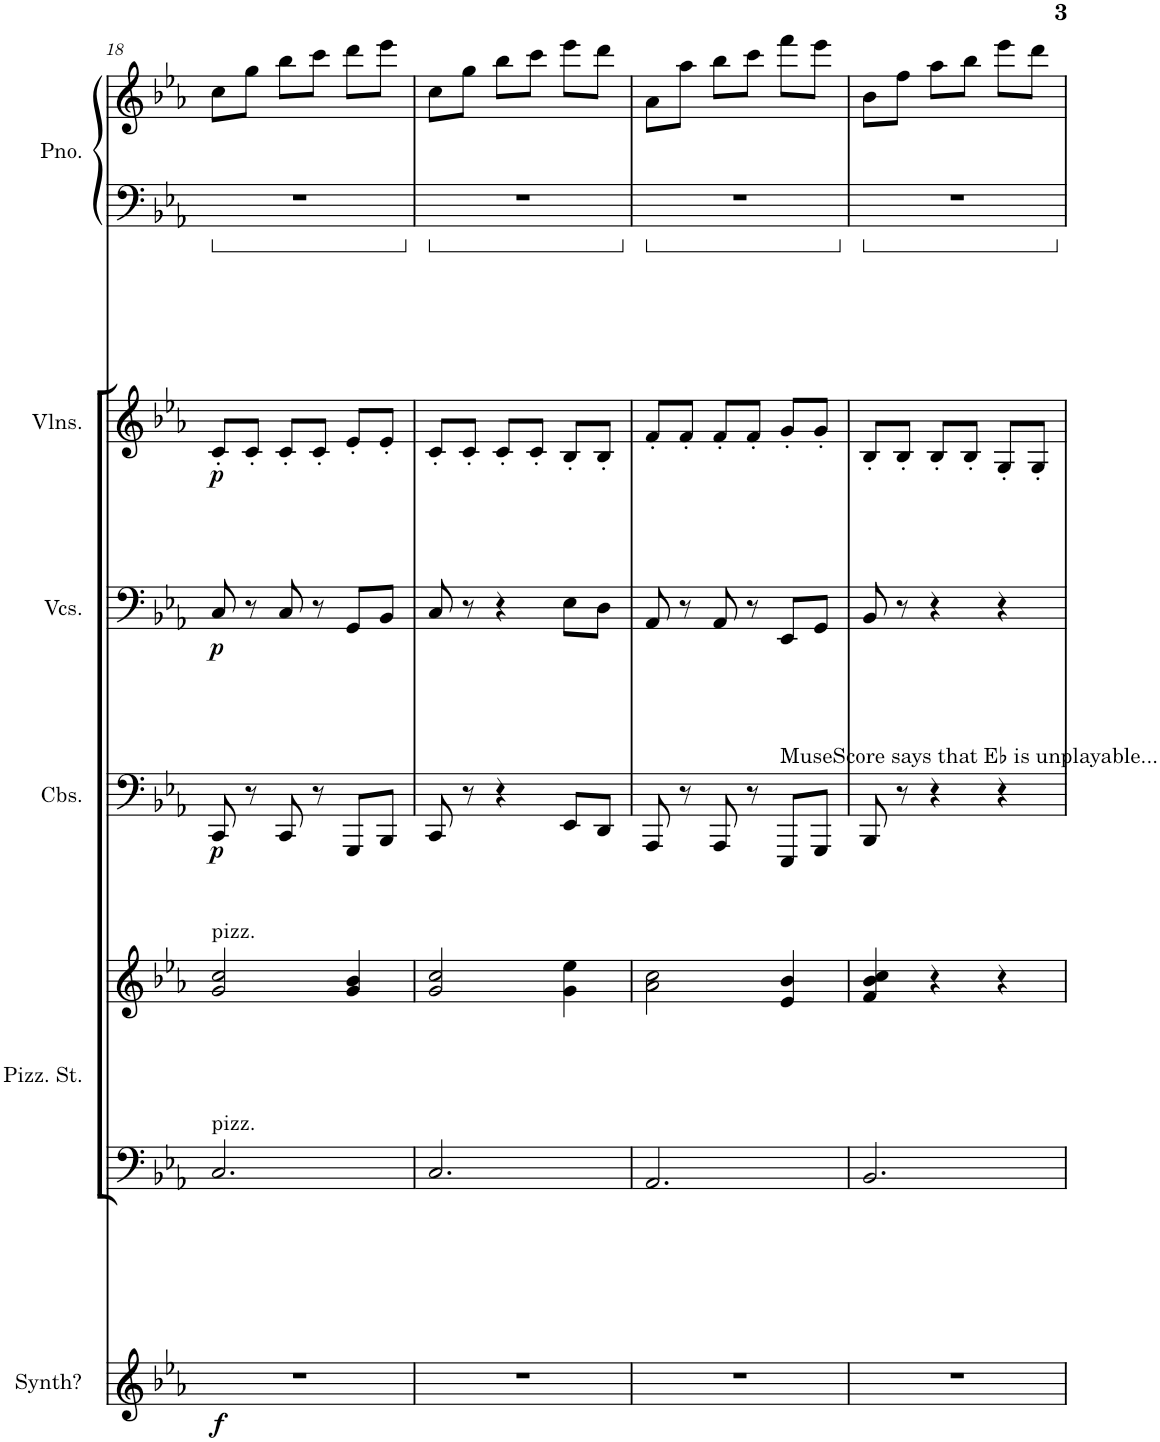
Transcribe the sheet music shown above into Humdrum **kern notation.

**kern	**kern	**kern	**dynam	**kern	**dynam	**kern	**dynam	**kern	**kern	**kern	**kern	**kern	**kern	**kern	**kern
*part11	*part11	*part10	*part10	*part9	*part9	*part8	*part8	*part7	*part7	*part6	*part5	*part4	*part3	*part2	*part1
*staff13	*staff12	*staff11	*staff11	*staff10	*staff10	*staff9	*staff9	*staff8	*staff7	*staff6	*staff5	*staff4	*staff3	*staff2	*staff1
*I"Pizzicato Strings	*	*I"Contrabasses	*	*I"Violoncellos	*	*I"Violins	*	*I"Piano	*	*I"Glockenspiel	*I"Horn in C 2	*I"Horn in C 1	*I"Flute 3	*I"Flute 2	*I"Flute 1
*I'Pizz. St.	*	*I'Cbs.	*	*I'Vcs.	*	*I'Vlns.	*	*I'Pno.	*	*I'Glock.	*	*	*I'Fl. 3	*I'Fl. 2	*I'Fl. 1
!!LO:PB:g=z
*clefF4	*clefG2	*clefF4	*	*clefF4	*	*clefG2	*	*clefF4	*clefG2	*clefG^^2	*clefF4	*clefF4	*clefG2	*clefG2	*clefG2
*	*	*	*	*	*	*	*	*	*	*	*ITrd7c12	*ITrd7c12	*	*	*
*k[b-e-a-]	*k[b-e-a-]	*k[b-e-a-]	*	*k[b-e-a-]	*	*k[b-e-a-]	*	*k[b-e-a-]	*k[b-e-a-]	*k[b-e-a-]	*k[b-e-a-]	*k[b-e-a-]	*k[b-e-a-]	*k[b-e-a-]	*k[b-e-a-]
*M3/4	*M3/4	*M3/4	*	*M3/4	*	*M3/4	*	*M3/4	*M3/4	*M3/4	*M3/4	*M3/4	*M3/4	*M3/4	*M3/4
=18	=18	=18	=18	=18	=18	=18	=18	=18	=18	=18	=18	=18	=18	=18	=18
!	!	!	!	!	!	!	!	!LO:TX:a:color=#FFFFFF:t=.	!	!	!	!	!	!	!
!	!LO:TX:a:t=pizz.	!	!	!	!	!	!	!	!	!	!	!	!	!	!
!LO:TX:a:t=pizz.	!	!	!	!	!	!	!	!	!	!	!	!	!	!	!
!	!	!	!LO:DY:b	!	!LO:DY:b	!	!LO:DY:b	!	!	!	!	!	!	!	!
2.C/	2g/ 2cc/	8CC/	p	8C/	p	8c'/L	p	2.r	8cc\L	2.r	2.r	2.r	2.r	2.r	2.r
.	.	8r	.	8r	.	8c'/J	.	.	8gg\J	.	.	.	.	.	.
.	.	8CC/	.	8C/	.	8c'/L	.	.	8bb-\L	.	.	.	.	.	.
.	.	8r	.	8r	.	8c'/J	.	.	8ccc\J	.	.	.	.	.	.
.	4g/ 4b-/	8GGG/L	.	8GG/L	.	8e-'/L	.	.	8ddd\L	.	.	.	.	.	.
.	.	8BBB-/J	.	8BB-/J	.	8e-'/J	.	.	8eee-\J	.	.	.	.	.	.
=19	=19	=19	=19	=19	=19	=19	=19	=19	=19	=19	=19	=19	=19	=19	=19
2.C/	2g/ 2cc/	8CC/	.	8C/	.	8c'/L	.	2.r	8cc\L	2.r	2.r	2.r	2.r	2.r	2.r
.	.	8r	.	8r	.	8c'/J	.	.	8gg\J	.	.	.	.	.	.
.	.	4r	.	4r	.	8c'/L	.	.	8bb-\L	.	.	.	.	.	.
.	.	.	.	.	.	8c'/J	.	.	8ccc\J	.	.	.	.	.	.
.	4g\ 4ee-\	8EE-/L	.	8E-\L	.	8B-'/L	.	.	8eee-\L	.	.	.	.	.	.
.	.	8DD/J	.	8D\J	.	8B-'/J	.	.	8ddd\J	.	.	.	.	.	.
=20	=20	=20	=20	=20	=20	=20	=20	=20	=20	=20	=20	=20	=20	=20	=20
2.AA-/	2a-\ 2cc\	8AAA-/	.	8AA-/	.	8f'/L	.	2.r	8a-\L	2.r	2.r	2.r	2.r	2.r	2.r
.	.	8r	.	8r	.	8f'/J	.	.	8aa-\J	.	.	.	.	.	.
.	.	8AAA-/	.	8AA-/	.	8f'/L	.	.	8bb-\L	.	.	.	.	.	.
.	.	8r	.	8r	.	8f'/J	.	.	8ccc\J	.	.	.	.	.	.
!	!	!LO:TX:a:t=MuseScore says that E♭ is unplayable...	!	!	!	!	!	!	!	!	!	!	!	!	!
.	4e-/ 4b-/	8EEE-/L	.	8EE-/L	.	8g'/L	.	.	8fff\L	.	.	.	.	.	.
.	.	8GGG/J	.	8GG/J	.	8g'/J	.	.	8eee-\J	.	.	.	.	.	.
=21	=21	=21	=21	=21	=21	=21	=21	=21	=21	=21	=21	=21	=21	=21	=21
2.BB-/	4f/ 4b-/ 4cc/	8BBB-/	.	8BB-/	.	8B-'/L	.	2.r	8b-\L	2.r	2.r	2.r	2.r	2.r	2.r
.	.	8r	.	8r	.	8B-'/J	.	.	8ff\J	.	.	.	.	.	.
.	4r	4r	.	4r	.	8B-'/L	.	.	8aa-\L	.	.	.	.	.	.
.	.	.	.	.	.	8B-'/J	.	.	8bb-\J	.	.	.	.	.	.
.	4r	4r	.	4r	.	8G'/L	.	.	8eee-\L	.	.	.	.	.	.
.	.	.	.	.	.	8G'/J	.	.	8ddd\J	.	.	.	.	.	.
=	=	=	=	=	=	=	=	=	=	=	=	=	=	=	=
*-	*-	*-	*-	*-	*-	*-	*-	*-	*-	*-	*-	*-	*-	*-	*-
